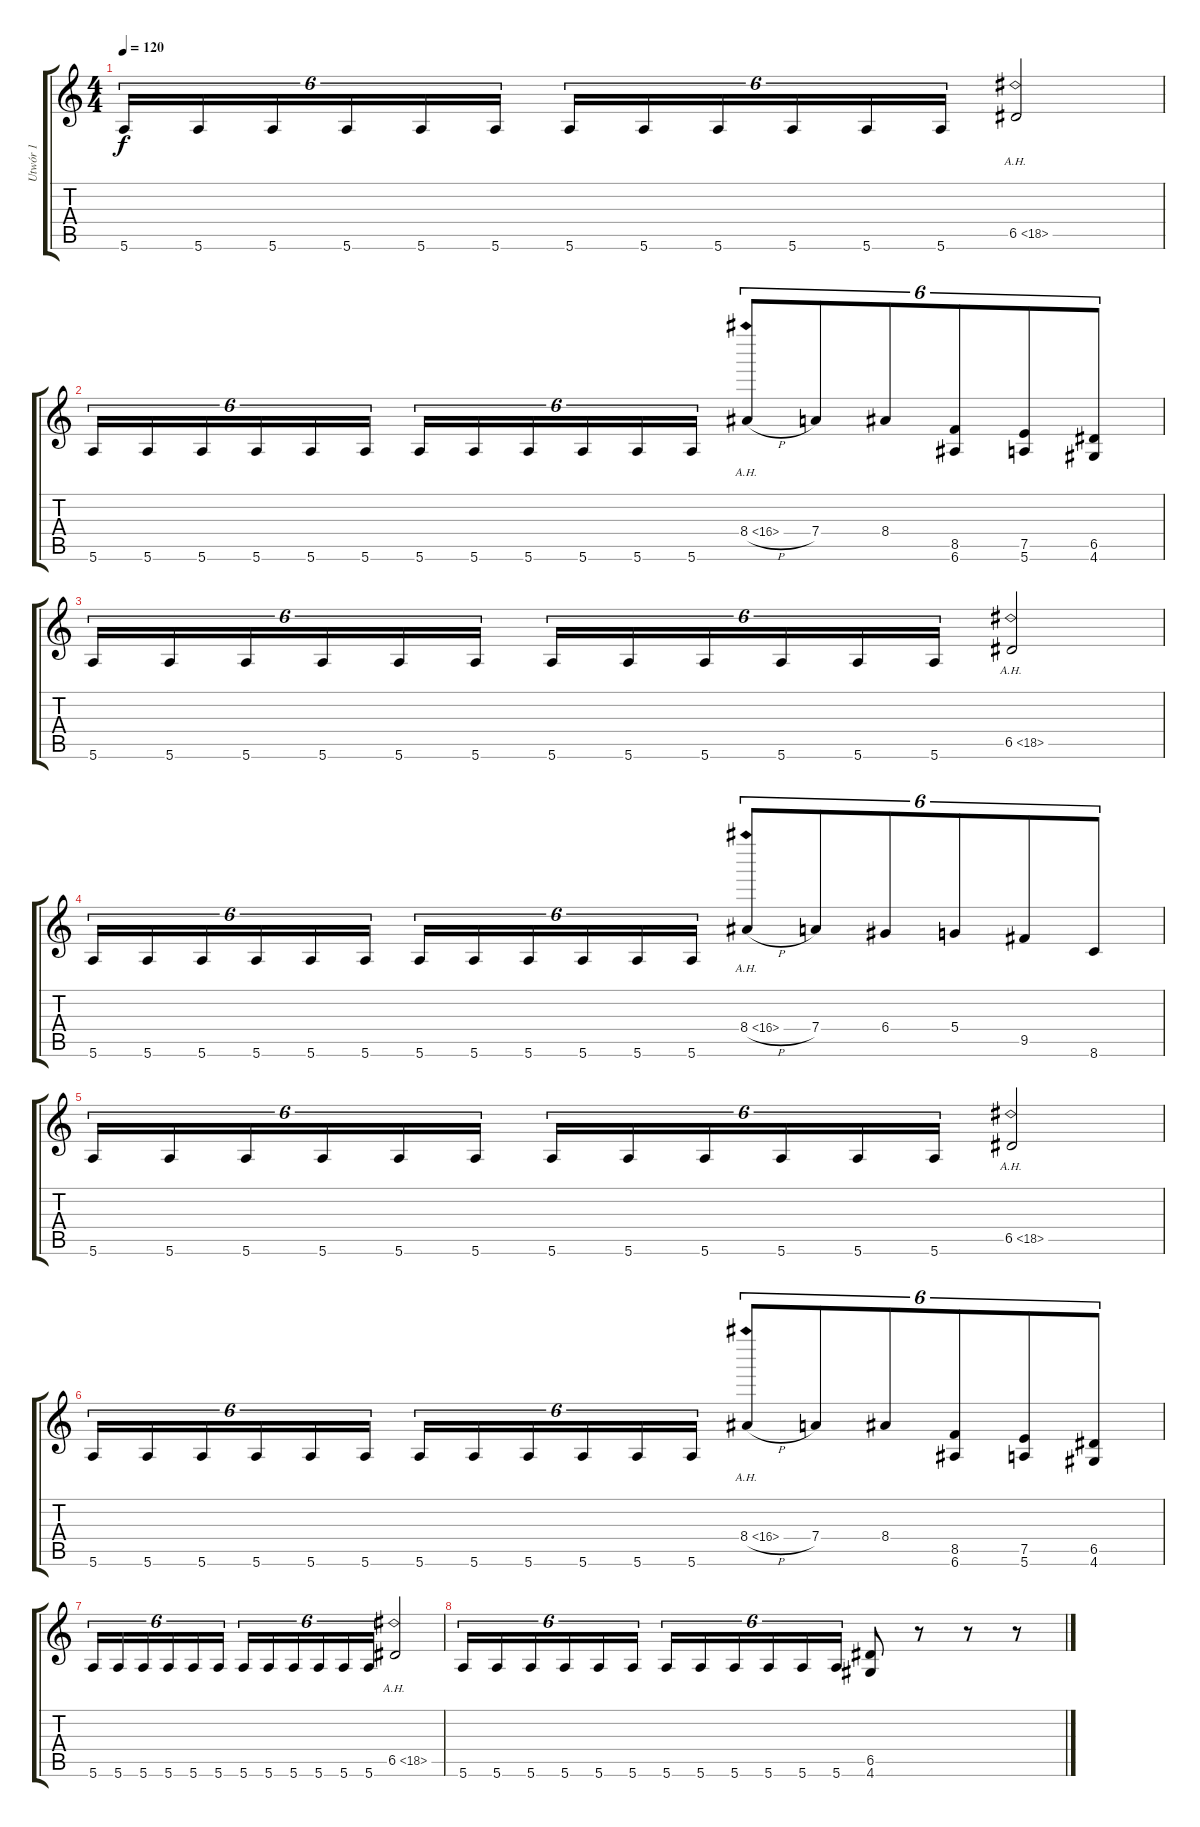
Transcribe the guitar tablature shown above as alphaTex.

\track ("Utwór 1" "Utwór 1") {instrument acousticguitarnylon}
\staff {score tabs}
\tuning (E4 B3 G3 D3 A2 E2) {hide}
\ts (4 4)
\tempo 120
\clef g2
\ks c
5.6.16{tu (6 4) dy f} 5.6.16{tu (6 4)} 5.6.16{tu (6 4)} 5.6.16{tu (6 4)} 5.6.16{tu (6 4)} 5.6.16{tu (6 4)} 5.6.16{tu (6 4)} 5.6.16{tu (6 4)} 5.6.16{tu (6 4)} 5.6.16{tu (6 4)} 5.6.16{tu (6 4)} 5.6.16{tu (6 4)} 6.5{ah 12}.2 |
5.6.16{tu (6 4)} 5.6.16{tu (6 4)} 5.6.16{tu (6 4)} 5.6.16{tu (6 4)} 5.6.16{tu (6 4)} 5.6.16{tu (6 4)} 5.6.16{tu (6 4)} 5.6.16{tu (6 4)} 5.6.16{tu (6 4)} 5.6.16{tu (6 4)} 5.6.16{tu (6 4)} 5.6.16{tu (6 4)} 8.4{ah 8 h}.8{tu (6 4)} 7.4.8{tu (6 4)} 8.4.8{tu (6 4)} (8.5 6.6).8{tu (6 4)} (7.5 5.6).8{tu (6 4)} (6.5 4.6).8{tu (6 4)} |
5.6.16{tu (6 4)} 5.6.16{tu (6 4)} 5.6.16{tu (6 4)} 5.6.16{tu (6 4)} 5.6.16{tu (6 4)} 5.6.16{tu (6 4)} 5.6.16{tu (6 4)} 5.6.16{tu (6 4)} 5.6.16{tu (6 4)} 5.6.16{tu (6 4)} 5.6.16{tu (6 4)} 5.6.16{tu (6 4)} 6.5{ah 12}.2 |
5.6.16{tu (6 4)} 5.6.16{tu (6 4)} 5.6.16{tu (6 4)} 5.6.16{tu (6 4)} 5.6.16{tu (6 4)} 5.6.16{tu (6 4)} 5.6.16{tu (6 4)} 5.6.16{tu (6 4)} 5.6.16{tu (6 4)} 5.6.16{tu (6 4)} 5.6.16{tu (6 4)} 5.6.16{tu (6 4)} 8.4{ah 8 h}.8{tu (6 4)} 7.4.8{tu (6 4)} 6.4.8{tu (6 4)} 5.4.8{tu (6 4)} 9.5.8{tu (6 4)} 8.6.8{tu (6 4)} |
5.6.16{tu (6 4)} 5.6.16{tu (6 4)} 5.6.16{tu (6 4)} 5.6.16{tu (6 4)} 5.6.16{tu (6 4)} 5.6.16{tu (6 4)} 5.6.16{tu (6 4)} 5.6.16{tu (6 4)} 5.6.16{tu (6 4)} 5.6.16{tu (6 4)} 5.6.16{tu (6 4)} 5.6.16{tu (6 4)} 6.5{ah 12}.2 |
5.6.16{tu (6 4)} 5.6.16{tu (6 4)} 5.6.16{tu (6 4)} 5.6.16{tu (6 4)} 5.6.16{tu (6 4)} 5.6.16{tu (6 4)} 5.6.16{tu (6 4)} 5.6.16{tu (6 4)} 5.6.16{tu (6 4)} 5.6.16{tu (6 4)} 5.6.16{tu (6 4)} 5.6.16{tu (6 4)} 8.4{ah 8 h}.8{tu (6 4)} 7.4.8{tu (6 4)} 8.4.8{tu (6 4)} (8.5 6.6).8{tu (6 4)} (7.5 5.6).8{tu (6 4)} (6.5 4.6).8{tu (6 4)} |
5.6.16{tu (6 4)} 5.6.16{tu (6 4)} 5.6.16{tu (6 4)} 5.6.16{tu (6 4)} 5.6.16{tu (6 4)} 5.6.16{tu (6 4)} 5.6.16{tu (6 4)} 5.6.16{tu (6 4)} 5.6.16{tu (6 4)} 5.6.16{tu (6 4)} 5.6.16{tu (6 4)} 5.6.16{tu (6 4)} 6.5{ah 12}.2 |
5.6.16{tu (6 4)} 5.6.16{tu (6 4)} 5.6.16{tu (6 4)} 5.6.16{tu (6 4)} 5.6.16{tu (6 4)} 5.6.16{tu (6 4)} 5.6.16{tu (6 4)} 5.6.16{tu (6 4)} 5.6.16{tu (6 4)} 5.6.16{tu (6 4)} 5.6.16{tu (6 4)} 5.6.16{tu (6 4)} (6.5 4.6).8 r.8 r.8 r.8
